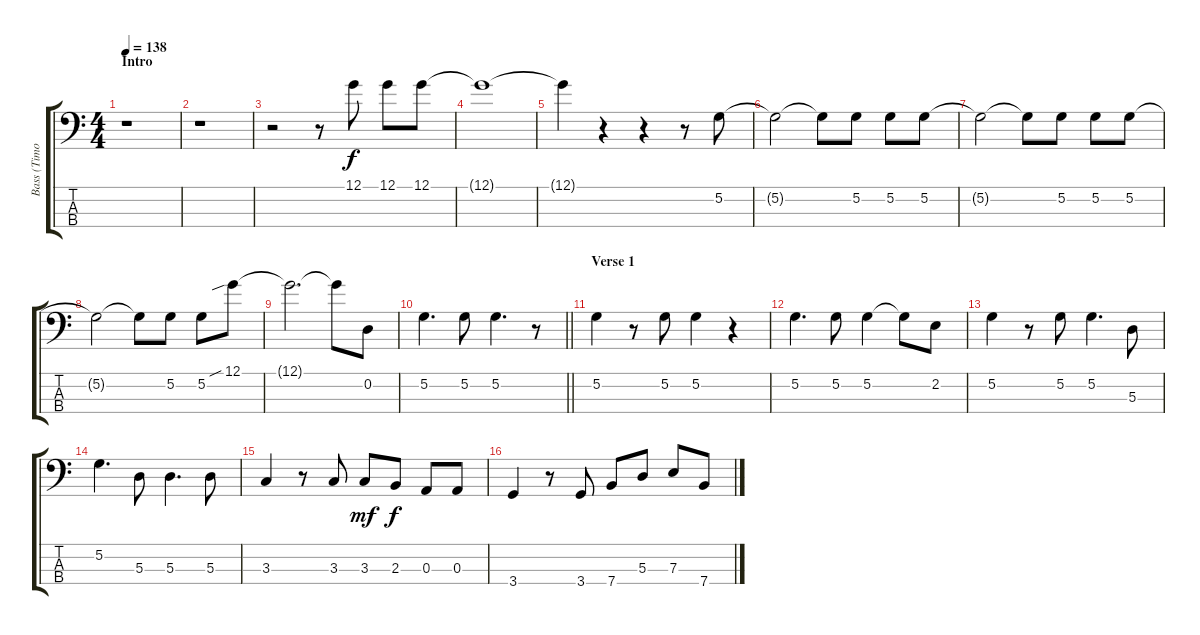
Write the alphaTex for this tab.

\track ("Bass (Timothy B. Schmidt)" "Bass (Timo") {instrument electricbassfinger}
\staff {score tabs}
\tuning (G2 D2 A1 E1) {hide}
\ts (4 4)
\section ("" "Intro")
\tempo 138
\clef f4
\ks c
r.1{dy f instrument electricbassfinger} |
r.1 |
r.2 r.8 12.1.8 12.1.8 12.1.8 |
12.1{t}.1 |
12.1{t}.4 r.4 r.4 r.8 5.2.8 |
5.2{t}.2 5.2{t}.8 5.2.8 5.2.8 5.2.8 |
5.2{t}.2 5.2{t}.8 5.2.8 5.2.8 5.2.8 |
5.2{t}.2 5.2{t}.8 5.2.8 5.2.8 12.1{sib}.8 |
12.1{t}.2{d} 12.1{t}.8 0.2.8 |
\barLineRight lightlight
5.2.4{d} 5.2.8 5.2.4{d} r.8 |
\section ("" "Verse 1")
5.2.4 r.8 5.2.8 5.2.4 r.4 |
5.2.4{d} 5.2.8 5.2.4 5.2{t}.8 2.2.8 |
5.2.4 r.8 5.2.8 5.2.4{d} 5.3.8 |
5.2.4{d} 5.3.8 5.3.4{d} 5.3.8 |
3.3.4 r.8 3.3.8 3.3.8{dy mf} 2.3.8{dy f} 0.3.8 0.3.8 |
3.4.4 r.8 3.4.8 7.4.8 5.3.8 7.3.8 7.4.8
